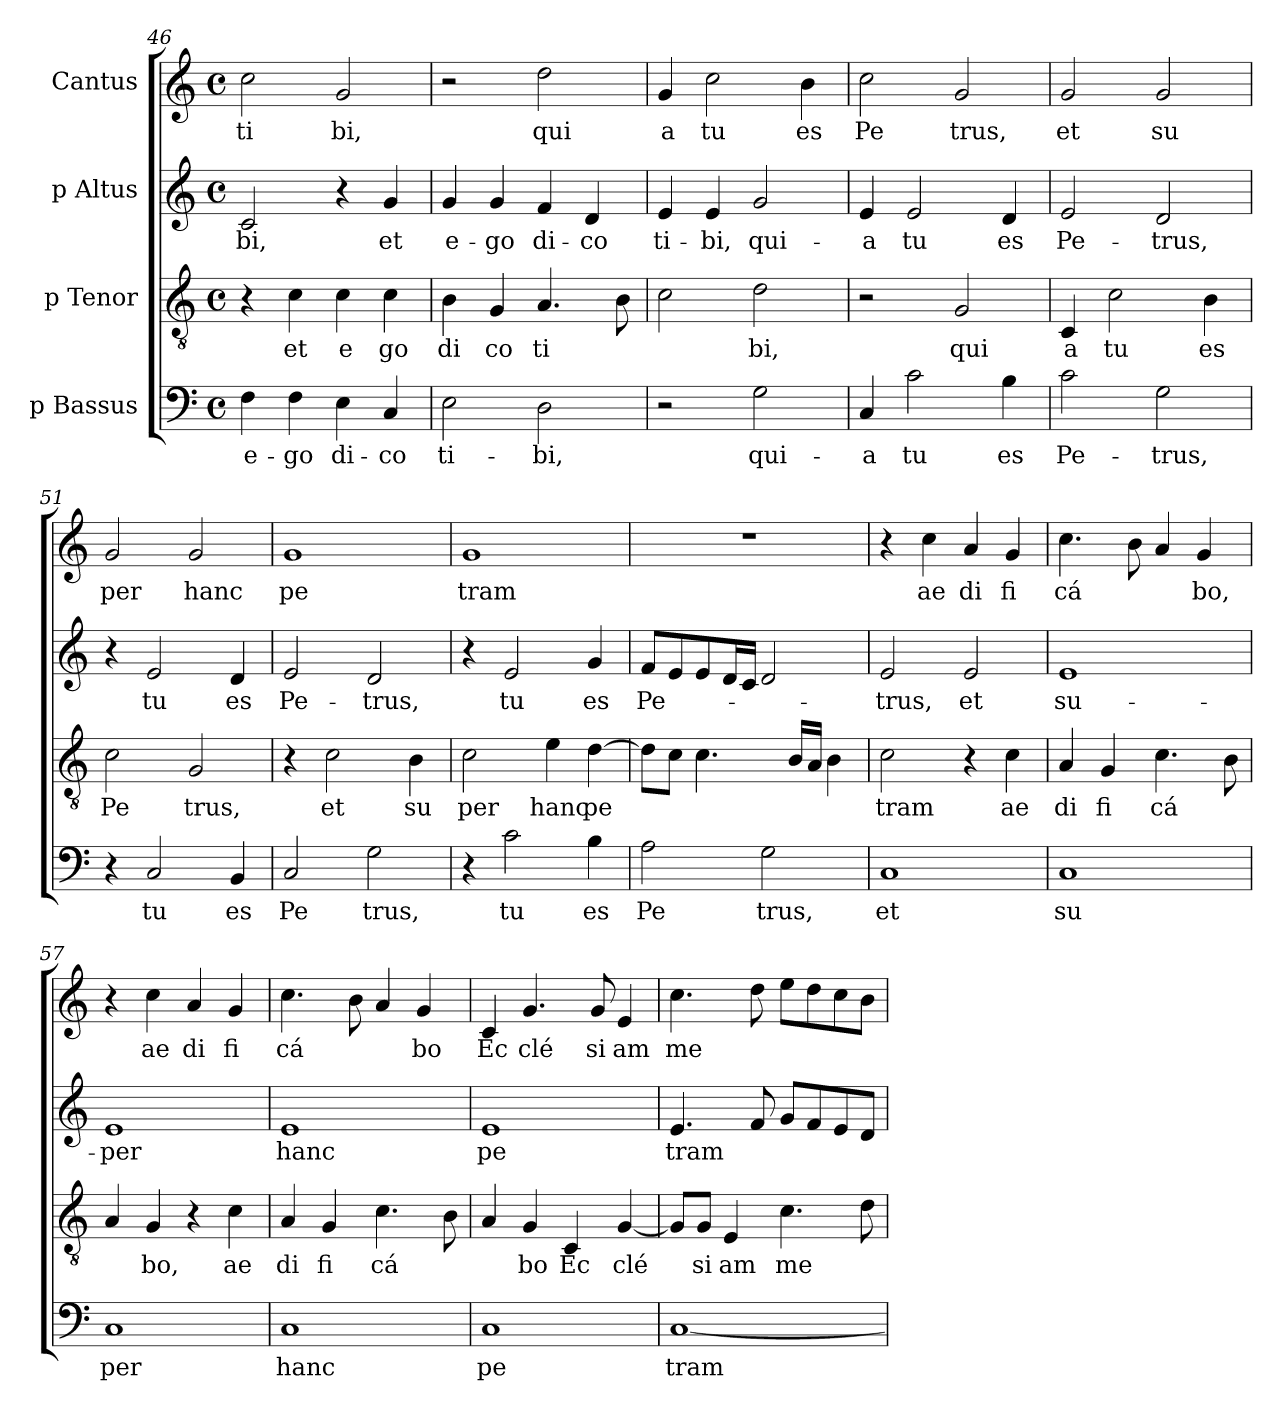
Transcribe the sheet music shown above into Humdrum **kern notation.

**kern	**text	**kern	**text	**kern	**text	**kern	**text
*part4	*part4	*part3	*part3	*part2	*part2	*part1	*part1
*staff4	*staff4	*staff3	*staff3	*staff2	*staff2	*staff1	*staff1
*I"p Bassus	*	*I"p Tenor	*	*I"p Altus	*	*I"Cantus	*
!!LO:LB:g=z
*clefF4	*	*clefGv2	*	*clefG2	*	*clefG2	*
*M4/4	*	*M4/4	*	*M4/4	*	*M4/4	*
*met(c)	*	*met(c)	*	*met(c)	*	*met(c)	*
=46	=46	=46	=46	=46	=46	=46	=46
!	!LO:LY:b:cj	!	!	!	!LO:LY:b:cj	!	!LO:LY:b:cj
4F\	e-	4r	.	2c/	-bi,	2cc\	ti
!	!LO:LY:b:cj	!	!LO:LY:b:cj	!	!	!	!
4F\	-go	4c\	et	.	.	.	.
!	!LO:LY:b:cj	!	!LO:LY:b:cj	!	!	!	!LO:LY:b:cj
4E\	di-	4c\	e	4r	.	2g/	bi,
!	!LO:LY:b:cj	!	!LO:LY:b:cj	!	!LO:LY:b:cj	!	!
4C/	-co	4c\	go	4g/	et	.	.
=47	=47	=47	=47	=47	=47	=47	=47
!	!LO:LY:b:cj	!	!LO:LY:b:cj	!	!LO:LY:b:cj	!	!
2E\	ti-	4B\	di	4g/	e-	2r	.
!	!	!	!LO:LY:b:cj	!	!LO:LY:b:cj	!	!
.	.	4G/	co	4g/	-go	.	.
!	!LO:LY:b:cj	!	!LO:LY:b:cj	!	!LO:LY:b:cj	!	!LO:LY:b:cj
2D\	-bi,	4.A/	ti	4f/	di-	2dd\	qui
!	!	!	!	!	!LO:LY:b:cj	!	!
.	.	.	.	4d/	-co	.	.
.	.	8B\	.	.	.	.	.
=48	=48	=48	=48	=48	=48	=48	=48
!	!	!	!	!	!LO:LY:b:cj	!	!LO:LY:b:cj
2r	.	2c\	.	4e/	ti-	4g/	a
!	!	!	!	!	!LO:LY:b:cj	!	!LO:LY:b:cj
.	.	.	.	4e/	-bi,	2cc\	tu
!	!LO:LY:b:cj	!	!LO:LY:b:cj	!	!LO:LY:b:cj	!	!
2G\	qui-	2d\	bi,	2g/	qui-	.	.
!	!	!	!	!	!	!	!LO:LY:b:cj
.	.	.	.	.	.	4b\	es
=49	=49	=49	=49	=49	=49	=49	=49
!	!LO:LY:b:cj	!	!	!	!LO:LY:b:cj	!	!LO:LY:b:cj
4C/	-a	2r	.	4e/	-a	2cc\	Pe
!	!LO:LY:b:cj	!	!	!	!LO:LY:b:cj	!	!
2c\	tu	.	.	2e/	tu	.	.
!	!	!	!LO:LY:b:cj	!	!	!	!LO:LY:b:cj
.	.	2G/	qui	.	.	2g/	trus,
!	!LO:LY:b:cj	!	!	!	!LO:LY:b:cj	!	!
4B\	es	.	.	4d/	es	.	.
=50	=50	=50	=50	=50	=50	=50	=50
!	!LO:LY:b:cj	!	!LO:LY:b:cj	!	!LO:LY:b:cj	!	!LO:LY:b:cj
2c\	Pe-	4C/	a	2e/	Pe-	2g/	et
!	!	!	!LO:LY:b:cj	!	!	!	!
.	.	2c\	tu	.	.	.	.
!	!LO:LY:b:cj	!	!	!	!LO:LY:b:cj	!	!LO:LY:b:cj
2G\	-trus,	.	.	2d/	-trus,	2g/	su
!	!	!	!LO:LY:b:cj	!	!	!	!
.	.	4B\	es	.	.	.	.
=51	=51	=51	=51	=51	=51	=51	=51
!	!	!	!LO:LY:b:cj	!	!	!	!LO:LY:b:cj
4r	.	2c\	Pe	4r	.	2g/	per
!	!LO:LY:b:cj	!	!	!	!LO:LY:b:cj	!	!
2C/	tu	.	.	2e/	tu	.	.
!	!	!	!LO:LY:b:cj	!	!	!	!LO:LY:b:cj
.	.	2G/	trus,	.	.	2g/	hanc
!	!LO:LY:b:cj	!	!	!	!LO:LY:b:cj	!	!
4BB/	es	.	.	4d/	es	.	.
!!LO:PB:g=z
=52	=52	=52	=52	=52	=52	=52	=52
!	!LO:LY:b:cj	!	!	!	!LO:LY:b:cj	!	!LO:LY:b:cj
2C/	Pe	4r	.	2e/	Pe-	1g	pe
!	!	!	!LO:LY:b:cj	!	!	!	!
.	.	2c\	et	.	.	.	.
!	!LO:LY:b:cj	!	!	!	!LO:LY:b:cj	!	!
2G\	trus,	.	.	2d/	-trus,	.	.
!	!	!	!LO:LY:b:cj	!	!	!	!
.	.	4B\	su	.	.	.	.
=53	=53	=53	=53	=53	=53	=53	=53
!	!	!	!LO:LY:b:cj	!	!	!	!LO:LY:b:cj
4r	.	2c\	per	4r	.	1g	tram
!	!LO:LY:b:cj	!	!	!	!LO:LY:b:cj	!	!
2c\	tu	.	.	2e/	tu	.	.
!	!	!	!LO:LY:b:cj	!	!	!	!
.	.	4e\	hanc	.	.	.	.
!	!LO:LY:b:cj	!	!LO:LY:b:cj	!	!LO:LY:b:cj	!	!
4B\	es	[>4d\	pe	4g/	es	.	.
=54	=54	=54	=54	=54	=54	=54	=54
!	!LO:LY:b:cj	!	!	!	!LO:LY:b:cj	!	!
2A\	Pe	8d\L]	.	8f/L	Pe-	1r	.
.	.	8c\J	.	8e/	.	.	.
.	.	4.c\	.	8e/	.	.	.
.	.	.	.	16d/	.	.	.
.	.	.	.	16c/J	.	.	.
!	!LO:LY:b:cj	!	!	!	!	!	!
2G\	trus,	.	.	2d/	.	.	.
.	.	16B/L	.	.	.	.	.
.	.	16A/J	.	.	.	.	.
.	.	4B\	.	.	.	.	.
=55	=55	=55	=55	=55	=55	=55	=55
!	!LO:LY:b:cj	!	!LO:LY:b:cj	!	!LO:LY:b:cj	!	!
1C	et	2c\	tram	2e/	-trus,	4r	.
!	!	!	!	!	!	!	!LO:LY:b:cj
.	.	.	.	.	.	4cc\	ae
!	!	!	!	!	!LO:LY:b:cj	!	!LO:LY:b:cj
.	.	4r	.	2e/	et	4a/	di
!	!	!	!LO:LY:b:cj	!	!	!	!LO:LY:b:cj
.	.	4c\	ae	.	.	4g/	fi
=56	=56	=56	=56	=56	=56	=56	=56
!	!LO:LY:b:cj	!	!LO:LY:b:cj	!	!LO:LY:b:cj	!	!LO:LY:b:cj
1C	su	4A/	di	1e	su-	4.cc\	cá
!	!	!	!LO:LY:b:cj	!	!	!	!
.	.	4G/	fi	.	.	.	.
.	.	.	.	.	.	8b\	.
!	!	!	!LO:LY:b:cj	!	!	!	!
.	.	4.c\	cá	.	.	4a/	.
!	!	!	!	!	!	!	!LO:LY:b:cj
.	.	.	.	.	.	4g/	bo,
.	.	8B\	.	.	.	.	.
=57	=57	=57	=57	=57	=57	=57	=57
!	!LO:LY:b:cj	!	!	!	!LO:LY:b:cj	!	!
1C	per	4A/	.	1e	-per	4r	.
!	!	!	!LO:LY:b:cj	!	!	!	!LO:LY:b:cj
.	.	4G/	bo,	.	.	4cc\	ae
!	!	!	!	!	!	!	!LO:LY:b:cj
.	.	4r	.	.	.	4a/	di
!	!	!	!LO:LY:b:cj	!	!	!	!LO:LY:b:cj
.	.	4c\	ae	.	.	4g/	fi
!!LO:LB:g=z
=58	=58	=58	=58	=58	=58	=58	=58
!	!LO:LY:b:cj	!	!LO:LY:b:cj	!	!LO:LY:b:cj	!	!LO:LY:b:cj
1C	hanc	4A/	di	1e	hanc	4.cc\	cá
!	!	!	!LO:LY:b:cj	!	!	!	!
.	.	4G/	fi	.	.	.	.
.	.	.	.	.	.	8b\	.
!	!	!	!LO:LY:b:cj	!	!	!	!
.	.	4.c\	cá	.	.	4a/	.
!	!	!	!	!	!	!	!LO:LY:b:cj
.	.	.	.	.	.	4g/	bo
.	.	8B\	.	.	.	.	.
=59	=59	=59	=59	=59	=59	=59	=59
!	!LO:LY:b:cj	!	!	!	!LO:LY:b:cj	!	!LO:LY:b:cj
1C	pe	4A/	.	1e	pe	4c/	Ec
!	!	!	!LO:LY:b:cj	!	!	!	!LO:LY:b:cj
.	.	4G/	bo	.	.	4.g/	clé
!	!	!	!LO:LY:b:cj	!	!	!	!
.	.	4C/	Ec	.	.	.	.
!	!	!	!	!	!	!	!LO:LY:b:cj
.	.	.	.	.	.	8g/	si
!	!	!	!LO:LY:b:cj	!	!	!	!LO:LY:b:cj
.	.	[<4G/	clé	.	.	4e/	am
=60	=60	=60	=60	=60	=60	=60	=60
!	!LO:LY:b:cj	!	!	!	!LO:LY:b	!	!LO:LY:b
[<1C	tram	8G/L]	.	4.e/	tram	4.cc\	me
!	!	!	!LO:LY:b:cj	!	!	!	!
.	.	8G/J	si	.	.	.	.
!	!	!	!LO:LY:b:cj	!	!	!	!
.	.	4E/	am	.	.	.	.
.	.	.	.	8f/	.	8dd\	.
!	!	!	!LO:LY:b	!	!	!	!
.	.	4.c\	me	8g/L	.	8ee\L	.
.	.	.	.	8f/	.	8dd\	.
.	.	.	.	8e/	.	8cc\	.
.	.	8d\	.	8d/J	.	8b\J	.
=	=	=	=	=	=	=	=
*-	*-	*-	*-	*-	*-	*-	*-
